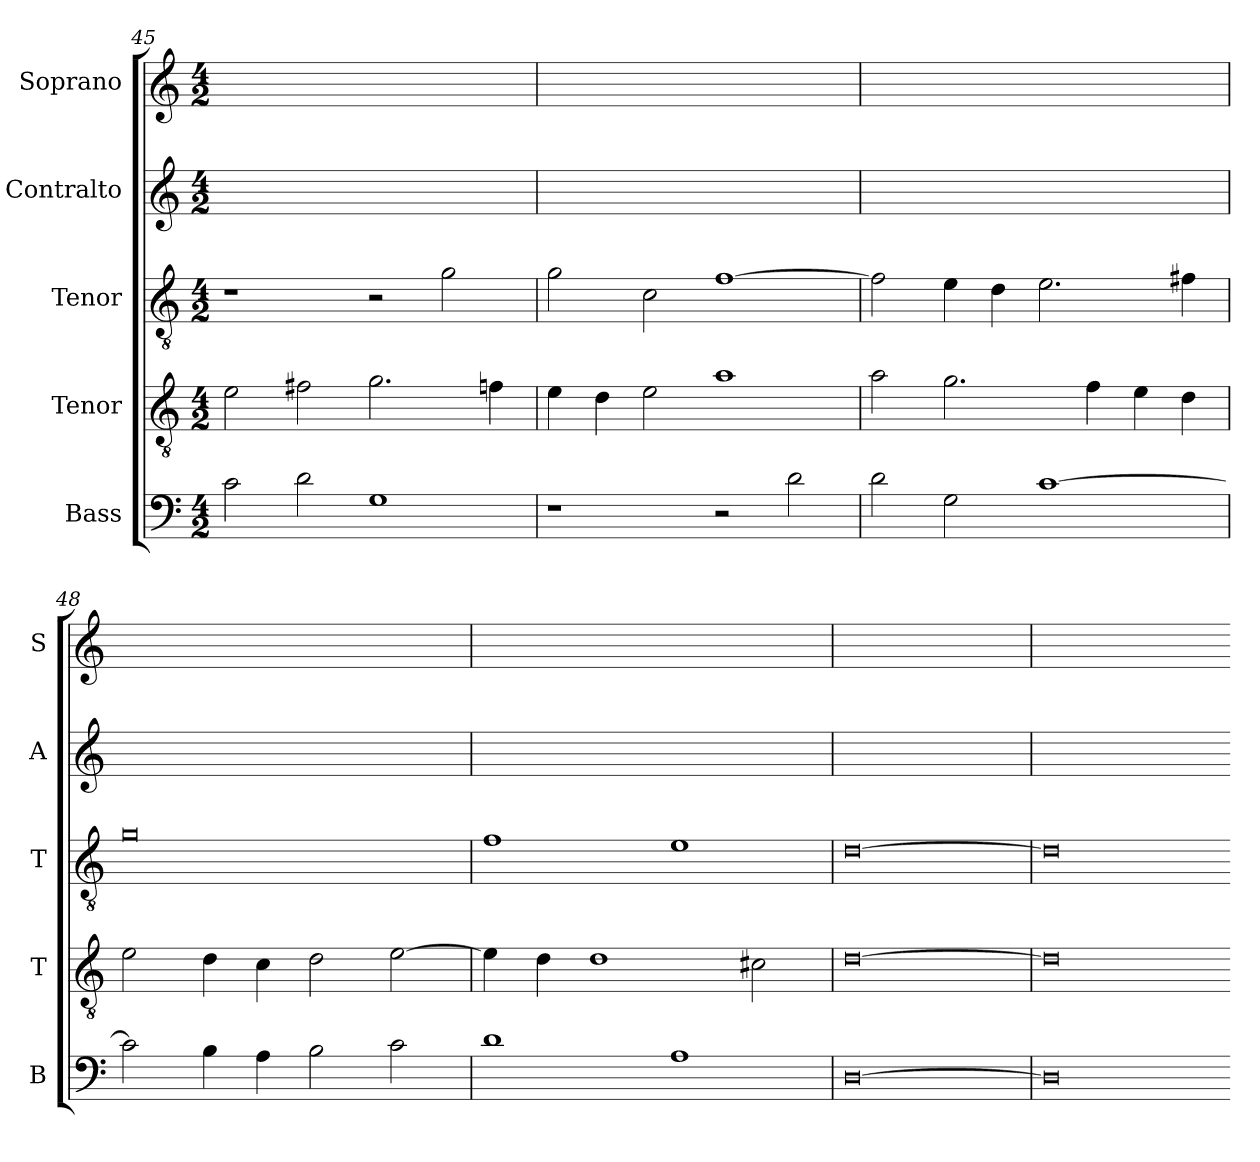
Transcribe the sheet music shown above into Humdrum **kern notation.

**kern	**kern	**kern	**kern	**kern
*part5	*part4	*part3	*part2	*part1
*staff5	*staff4	*staff3	*staff2	*staff1
*I"Bass	*I"Tenor	*I"Tenor	*I"Contralto	*I"Soprano
*I'B	*I'T	*I'T	*I'A	*I'S
*clefF4	*clefGv2	*clefGv2	*clefG2	*clefG2
*k[]	*k[]	*k[]	*k[]	*k[]
*G:mix	*G:mix	*G:mix	*G:mix	*G:mix
*M4/2	*M4/2	*M4/2	*M4/2	*M4/2
=45	=45	=45	=45	=45
2c	2e	1r	0ryy	0ryy
2d	2f#X	.	.	.
1G	2.g	2r	.	.
.	.	2g	.	.
.	4fn	.	.	.
=46	=46	=46	=46	=46
1r	4e	2g	0ryy	0ryy
.	4d	.	.	.
.	2e	2c	.	.
2r	1a	[1f	.	.
2d	.	.	.	.
=47	=47	=47	=47	=47
2d	2a	2f]	0ryy	0ryy
2G	2.g	4e	.	.
.	.	4d	.	.
[1c	.	2.e	.	.
.	4f	.	.	.
.	4e	.	.	.
.	4d	4f#X	.	.
=48	=48	=48	=48	=48
2c]	2e	0g	0ryy	0ryy
4B	4d	.	.	.
4A	4c	.	.	.
2B	2d	.	.	.
2c	[2e	.	.	.
=49	=49	=49	=49	=49
1d	4e]	1f	0ryy	0ryy
.	4d	.	.	.
.	1d	.	.	.
1A	.	1e	.	.
.	2c#X	.	.	.
=50	=50	=50	=50	=50
[0D	[0d	[0d	0ryy	0ryy
=51	=51	=51	=51	=51
0D]	0d]	0d]	0ryy	0ryy
=-	=-	=-	=-	=-
*-	*-	*-	*-	*-
